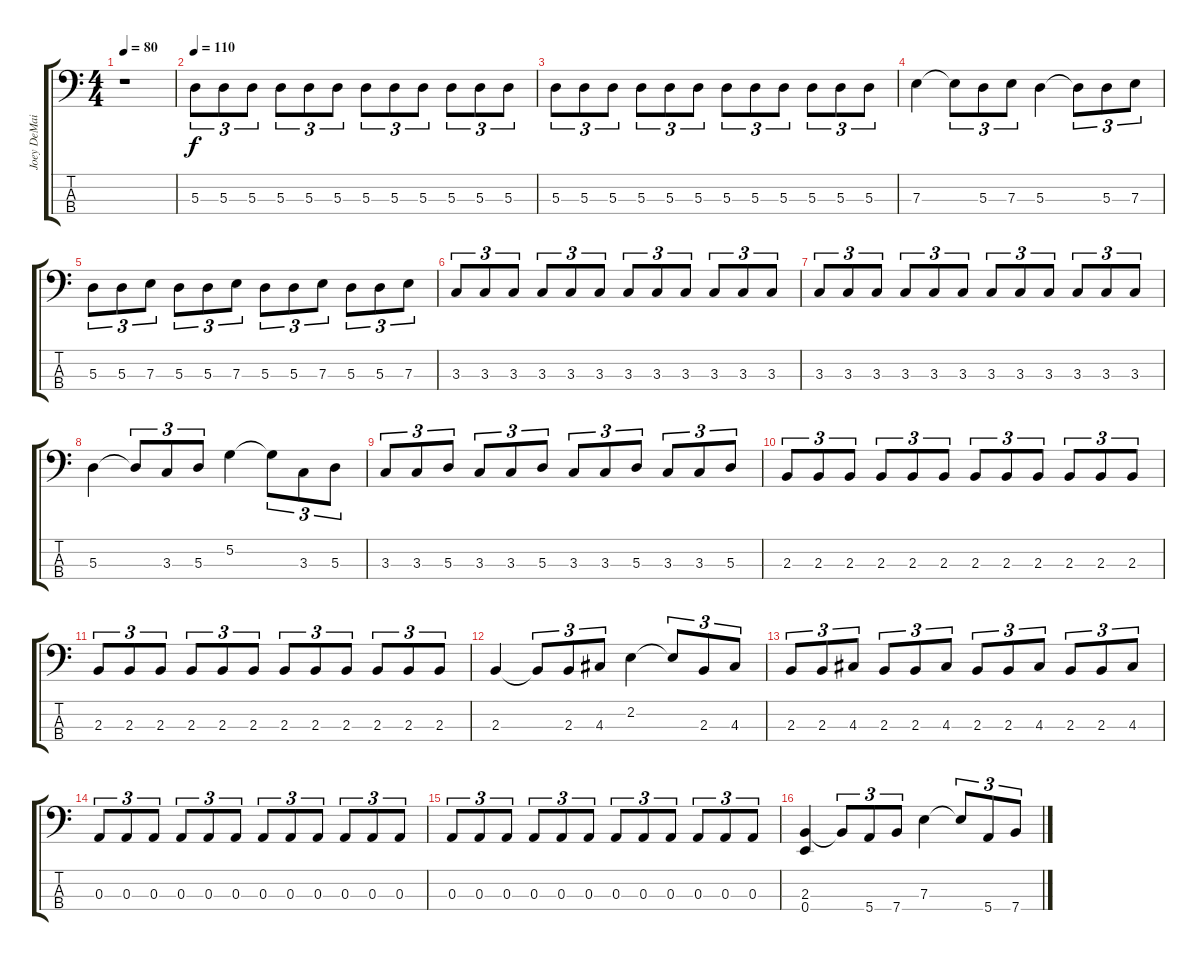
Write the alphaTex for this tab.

\track ("Joey DeMaio" "Joey DeMai") {instrument slapbass2}
\staff {score tabs}
\tuning (G2 D2 A1 E1) {hide}
\ts (4 4)
\tempo 80
\clef f4
\ks c
r.1{dy f} |
\tempo 110
5.3.8{tu (3 2)} 5.3.8{tu (3 2)} 5.3.8{tu (3 2)} 5.3.8{tu (3 2)} 5.3.8{tu (3 2)} 5.3.8{tu (3 2)} 5.3.8{tu (3 2)} 5.3.8{tu (3 2)} 5.3.8{tu (3 2)} 5.3.8{tu (3 2)} 5.3.8{tu (3 2)} 5.3.8{tu (3 2)} |
5.3.8{tu (3 2)} 5.3.8{tu (3 2)} 5.3.8{tu (3 2)} 5.3.8{tu (3 2)} 5.3.8{tu (3 2)} 5.3.8{tu (3 2)} 5.3.8{tu (3 2)} 5.3.8{tu (3 2)} 5.3.8{tu (3 2)} 5.3.8{tu (3 2)} 5.3.8{tu (3 2)} 5.3.8{tu (3 2)} |
7.3.4 7.3{t}.8{tu (3 2)} 5.3.8{tu (3 2)} 7.3.8{tu (3 2)} 5.3.4 5.3{t}.8{tu (3 2)} 5.3.8{tu (3 2)} 7.3.8{tu (3 2)} |
5.3.8{tu (3 2)} 5.3.8{tu (3 2)} 7.3.8{tu (3 2)} 5.3.8{tu (3 2)} 5.3.8{tu (3 2)} 7.3.8{tu (3 2)} 5.3.8{tu (3 2)} 5.3.8{tu (3 2)} 7.3.8{tu (3 2)} 5.3.8{tu (3 2)} 5.3.8{tu (3 2)} 7.3.8{tu (3 2)} |
3.3.8{tu (3 2)} 3.3.8{tu (3 2)} 3.3.8{tu (3 2)} 3.3.8{tu (3 2)} 3.3.8{tu (3 2)} 3.3.8{tu (3 2)} 3.3.8{tu (3 2)} 3.3.8{tu (3 2)} 3.3.8{tu (3 2)} 3.3.8{tu (3 2)} 3.3.8{tu (3 2)} 3.3.8{tu (3 2)} |
3.3.8{tu (3 2)} 3.3.8{tu (3 2)} 3.3.8{tu (3 2)} 3.3.8{tu (3 2)} 3.3.8{tu (3 2)} 3.3.8{tu (3 2)} 3.3.8{tu (3 2)} 3.3.8{tu (3 2)} 3.3.8{tu (3 2)} 3.3.8{tu (3 2)} 3.3.8{tu (3 2)} 3.3.8{tu (3 2)} |
5.3.4 5.3{t}.8{tu (3 2)} 3.3.8{tu (3 2)} 5.3.8{tu (3 2)} 5.2.4 5.2{t}.8{tu (3 2)} 3.3.8{tu (3 2)} 5.3.8{tu (3 2)} |
3.3.8{tu (3 2)} 3.3.8{tu (3 2)} 5.3.8{tu (3 2)} 3.3.8{tu (3 2)} 3.3.8{tu (3 2)} 5.3.8{tu (3 2)} 3.3.8{tu (3 2)} 3.3.8{tu (3 2)} 5.3.8{tu (3 2)} 3.3.8{tu (3 2)} 3.3.8{tu (3 2)} 5.3.8{tu (3 2)} |
2.3.8{tu (3 2)} 2.3.8{tu (3 2)} 2.3.8{tu (3 2)} 2.3.8{tu (3 2)} 2.3.8{tu (3 2)} 2.3.8{tu (3 2)} 2.3.8{tu (3 2)} 2.3.8{tu (3 2)} 2.3.8{tu (3 2)} 2.3.8{tu (3 2)} 2.3.8{tu (3 2)} 2.3.8{tu (3 2)} |
2.3.8{tu (3 2)} 2.3.8{tu (3 2)} 2.3.8{tu (3 2)} 2.3.8{tu (3 2)} 2.3.8{tu (3 2)} 2.3.8{tu (3 2)} 2.3.8{tu (3 2)} 2.3.8{tu (3 2)} 2.3.8{tu (3 2)} 2.3.8{tu (3 2)} 2.3.8{tu (3 2)} 2.3.8{tu (3 2)} |
2.3.4 2.3{t}.8{tu (3 2)} 2.3.8{tu (3 2)} 4.3.8{tu (3 2)} 2.2.4 2.2{t}.8{tu (3 2)} 2.3.8{tu (3 2)} 4.3.8{tu (3 2)} |
2.3.8{tu (3 2)} 2.3.8{tu (3 2)} 4.3.8{tu (3 2)} 2.3.8{tu (3 2)} 2.3.8{tu (3 2)} 4.3.8{tu (3 2)} 2.3.8{tu (3 2)} 2.3.8{tu (3 2)} 4.3.8{tu (3 2)} 2.3.8{tu (3 2)} 2.3.8{tu (3 2)} 4.3.8{tu (3 2)} |
0.3.8{tu (3 2)} 0.3.8{tu (3 2)} 0.3.8{tu (3 2)} 0.3.8{tu (3 2)} 0.3.8{tu (3 2)} 0.3.8{tu (3 2)} 0.3.8{tu (3 2)} 0.3.8{tu (3 2)} 0.3.8{tu (3 2)} 0.3.8{tu (3 2)} 0.3.8{tu (3 2)} 0.3.8{tu (3 2)} |
0.3.8{tu (3 2)} 0.3.8{tu (3 2)} 0.3.8{tu (3 2)} 0.3.8{tu (3 2)} 0.3.8{tu (3 2)} 0.3.8{tu (3 2)} 0.3.8{tu (3 2)} 0.3.8{tu (3 2)} 0.3.8{tu (3 2)} 0.3.8{tu (3 2)} 0.3.8{tu (3 2)} 0.3.8{tu (3 2)} |
(2.3 0.4).4 2.3{t}.8{tu (3 2)} 5.4.8{tu (3 2)} 7.4.8{tu (3 2)} 7.3.4 7.3{t}.8{tu (3 2)} 5.4.8{tu (3 2)} 7.4.8{tu (3 2)}
